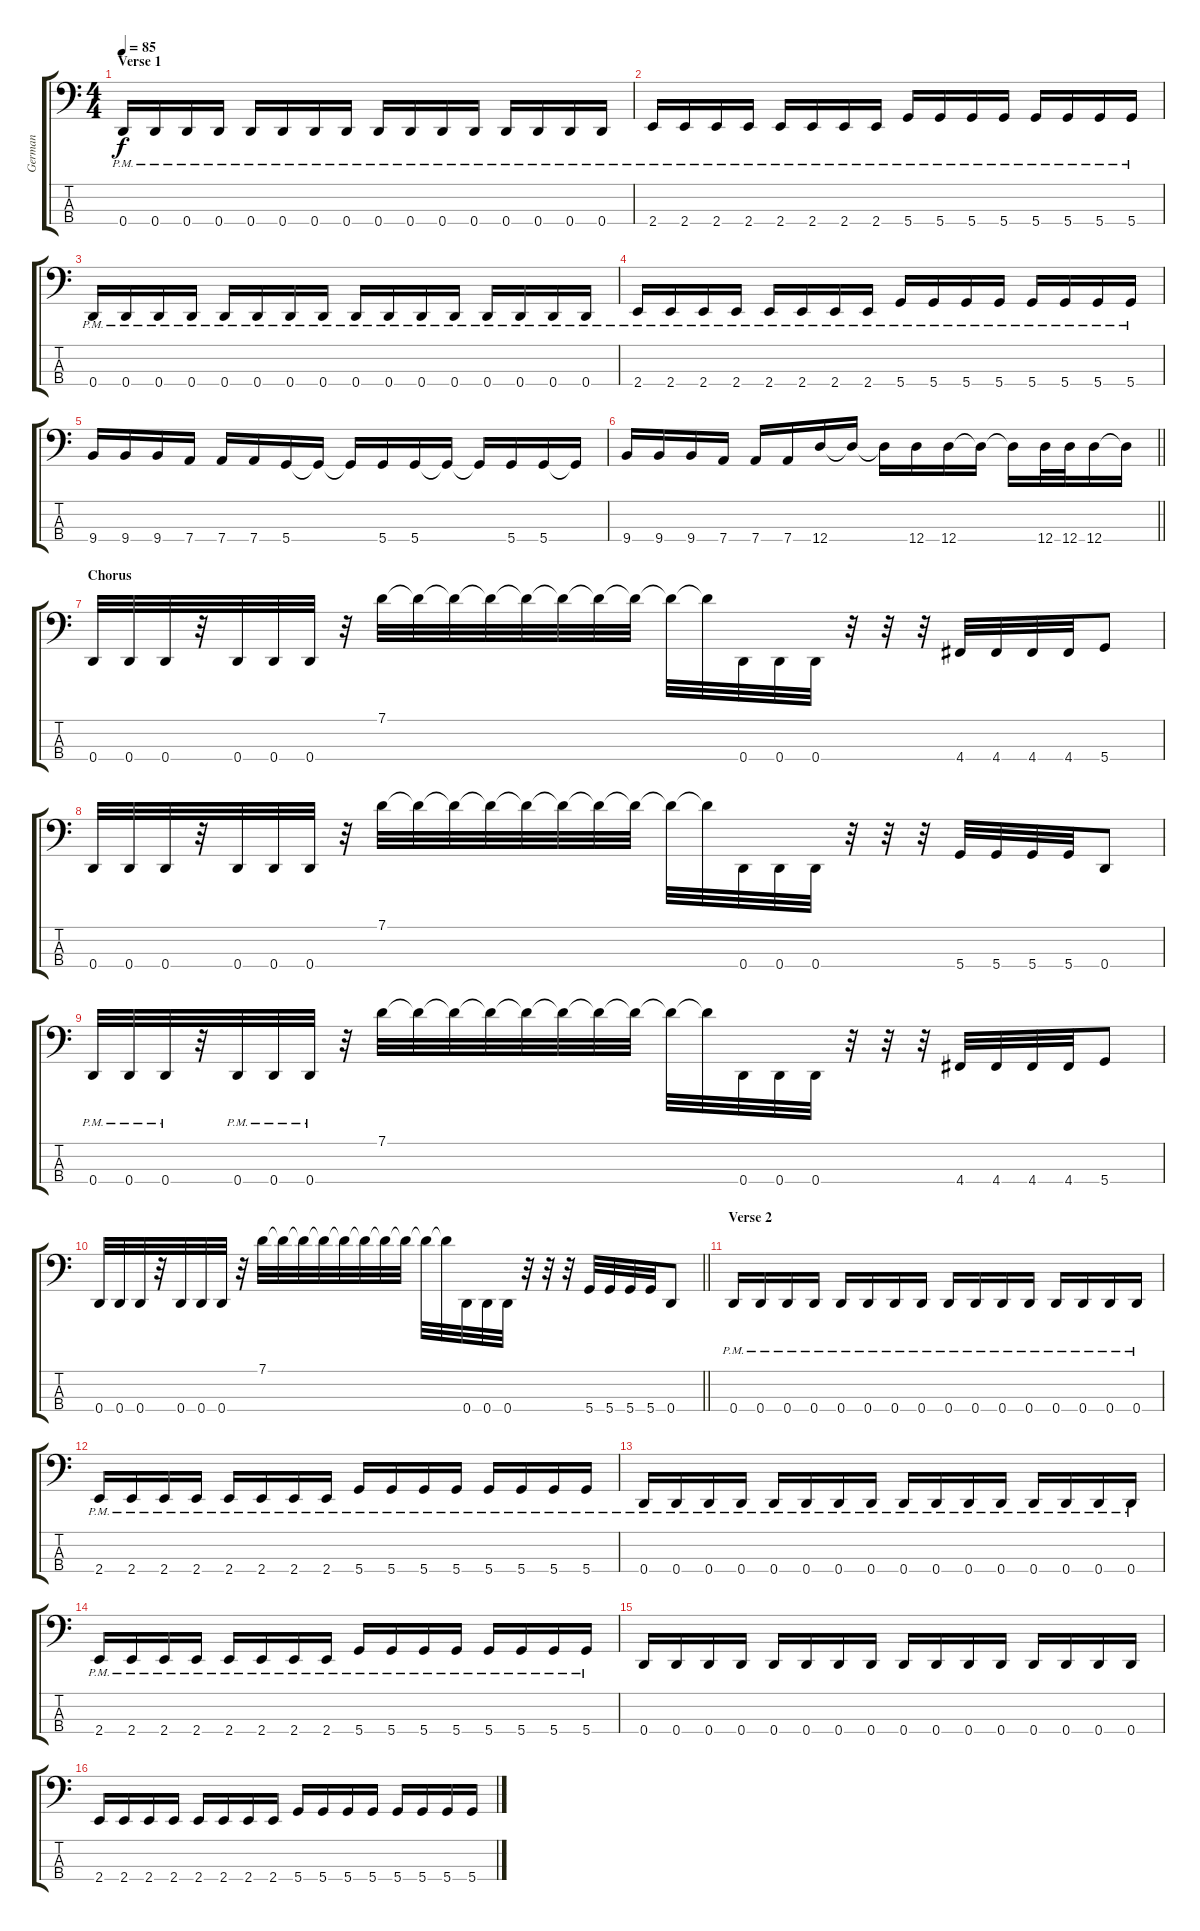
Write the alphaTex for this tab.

\track ("German" "German") {instrument electricbasspick}
\staff {score tabs}
\tuning (G2 D2 A1 D1) {hide}
\ts (4 4)
\section ("" "Verse 1")
\tempo 85
\clef f4
\ks c
0.4{pm}.16{dy f} 0.4{pm}.16 0.4{pm}.16 0.4{pm}.16 0.4{pm}.16 0.4{pm}.16 0.4{pm}.16 0.4{pm}.16 0.4{pm}.16 0.4{pm}.16 0.4{pm}.16 0.4{pm}.16 0.4{pm}.16 0.4{pm}.16 0.4{pm}.16 0.4{pm}.16 |
2.4{pm}.16 2.4{pm}.16 2.4{pm}.16 2.4{pm}.16 2.4{pm}.16 2.4{pm}.16 2.4{pm}.16 2.4{pm}.16 5.4{pm}.16 5.4{pm}.16 5.4{pm}.16 5.4{pm}.16 5.4{pm}.16 5.4{pm}.16 5.4{pm}.16 5.4{pm}.16 |
0.4{pm}.16 0.4{pm}.16 0.4{pm}.16 0.4{pm}.16 0.4{pm}.16 0.4{pm}.16 0.4{pm}.16 0.4{pm}.16 0.4{pm}.16 0.4{pm}.16 0.4{pm}.16 0.4{pm}.16 0.4{pm}.16 0.4{pm}.16 0.4{pm}.16 0.4{pm}.16 |
2.4{pm}.16 2.4{pm}.16 2.4{pm}.16 2.4{pm}.16 2.4{pm}.16 2.4{pm}.16 2.4{pm}.16 2.4{pm}.16 5.4{pm}.16 5.4{pm}.16 5.4{pm}.16 5.4{pm}.16 5.4{pm}.16 5.4{pm}.16 5.4{pm}.16 5.4{pm}.16 |
9.4.16 9.4.16 9.4.16 7.4.16 7.4.16 7.4.16 5.4.16 5.4{t}.16 5.4{t}.16 5.4.16 5.4.16 5.4{t}.16 5.4{t}.16 5.4.16 5.4.16 5.4{t}.16 |
\barLineRight lightlight
9.4.16 9.4.16 9.4.16 7.4.16 7.4.16 7.4.16 12.4.16 12.4{t}.16 12.4{t}.16 12.4.16 12.4.16 12.4{t}.16 12.4{t}.16 12.4.32 12.4.32 12.4.16 12.4{t}.16 |
\section ("" "Chorus")
0.4.32 0.4.32 0.4.32 r.32 0.4.32 0.4.32 0.4.32 r.32 7.1.32 7.1{t}.32 7.1{t}.32 7.1{t}.32 7.1{t}.32 7.1{t}.32 7.1{t}.32 7.1{t}.32 7.1{t}.32 7.1{t}.32 0.4.32 0.4.32 0.4.32 r.32 r.32 r.32 4.4.32 4.4.32 4.4.32 4.4.32 5.4.8 |
0.4.32 0.4.32 0.4.32 r.32 0.4.32 0.4.32 0.4.32 r.32 7.1.32 7.1{t}.32 7.1{t}.32 7.1{t}.32 7.1{t}.32 7.1{t}.32 7.1{t}.32 7.1{t}.32 7.1{t}.32 7.1{t}.32 0.4.32 0.4.32 0.4.32 r.32 r.32 r.32 5.4.32 5.4.32 5.4.32 5.4.32 0.4.8 |
0.4{pm}.32 0.4{pm}.32 0.4{pm}.32 r.32 0.4{pm}.32 0.4{pm}.32 0.4{pm}.32 r.32 7.1.32 7.1{t}.32 7.1{t}.32 7.1{t}.32 7.1{t}.32 7.1{t}.32 7.1{t}.32 7.1{t}.32 7.1{t}.32 7.1{t}.32 0.4.32 0.4.32 0.4.32 r.32 r.32 r.32 4.4.32 4.4.32 4.4.32 4.4.32 5.4.8 |
\barLineRight lightlight
0.4.32 0.4.32 0.4.32 r.32 0.4.32 0.4.32 0.4.32 r.32 7.1.32 7.1{t}.32 7.1{t}.32 7.1{t}.32 7.1{t}.32 7.1{t}.32 7.1{t}.32 7.1{t}.32 7.1{t}.32 7.1{t}.32 0.4.32 0.4.32 0.4.32 r.32 r.32 r.32 5.4.32 5.4.32 5.4.32 5.4.32 0.4.8 |
\section ("" "Verse 2")
0.4{pm}.16 0.4{pm}.16 0.4{pm}.16 0.4{pm}.16 0.4{pm}.16 0.4{pm}.16 0.4{pm}.16 0.4{pm}.16 0.4{pm}.16 0.4{pm}.16 0.4{pm}.16 0.4{pm}.16 0.4{pm}.16 0.4{pm}.16 0.4{pm}.16 0.4{pm}.16 |
2.4{pm}.16 2.4{pm}.16 2.4{pm}.16 2.4{pm}.16 2.4{pm}.16 2.4{pm}.16 2.4{pm}.16 2.4{pm}.16 5.4{pm}.16 5.4{pm}.16 5.4{pm}.16 5.4{pm}.16 5.4{pm}.16 5.4{pm}.16 5.4{pm}.16 5.4{pm}.16 |
0.4{pm}.16 0.4{pm}.16 0.4{pm}.16 0.4{pm}.16 0.4{pm}.16 0.4{pm}.16 0.4{pm}.16 0.4{pm}.16 0.4{pm}.16 0.4{pm}.16 0.4{pm}.16 0.4{pm}.16 0.4{pm}.16 0.4{pm}.16 0.4{pm}.16 0.4{pm}.16 |
2.4{pm}.16 2.4{pm}.16 2.4{pm}.16 2.4{pm}.16 2.4{pm}.16 2.4{pm}.16 2.4{pm}.16 2.4{pm}.16 5.4{pm}.16 5.4{pm}.16 5.4{pm}.16 5.4{pm}.16 5.4{pm}.16 5.4{pm}.16 5.4{pm}.16 5.4{pm}.16 |
0.4.16 0.4.16 0.4.16 0.4.16 0.4.16 0.4.16 0.4.16 0.4.16 0.4.16 0.4.16 0.4.16 0.4.16 0.4.16 0.4.16 0.4.16 0.4.16 |
2.4.16 2.4.16 2.4.16 2.4.16 2.4.16 2.4.16 2.4.16 2.4.16 5.4.16 5.4.16 5.4.16 5.4.16 5.4.16 5.4.16 5.4.16 5.4.16
